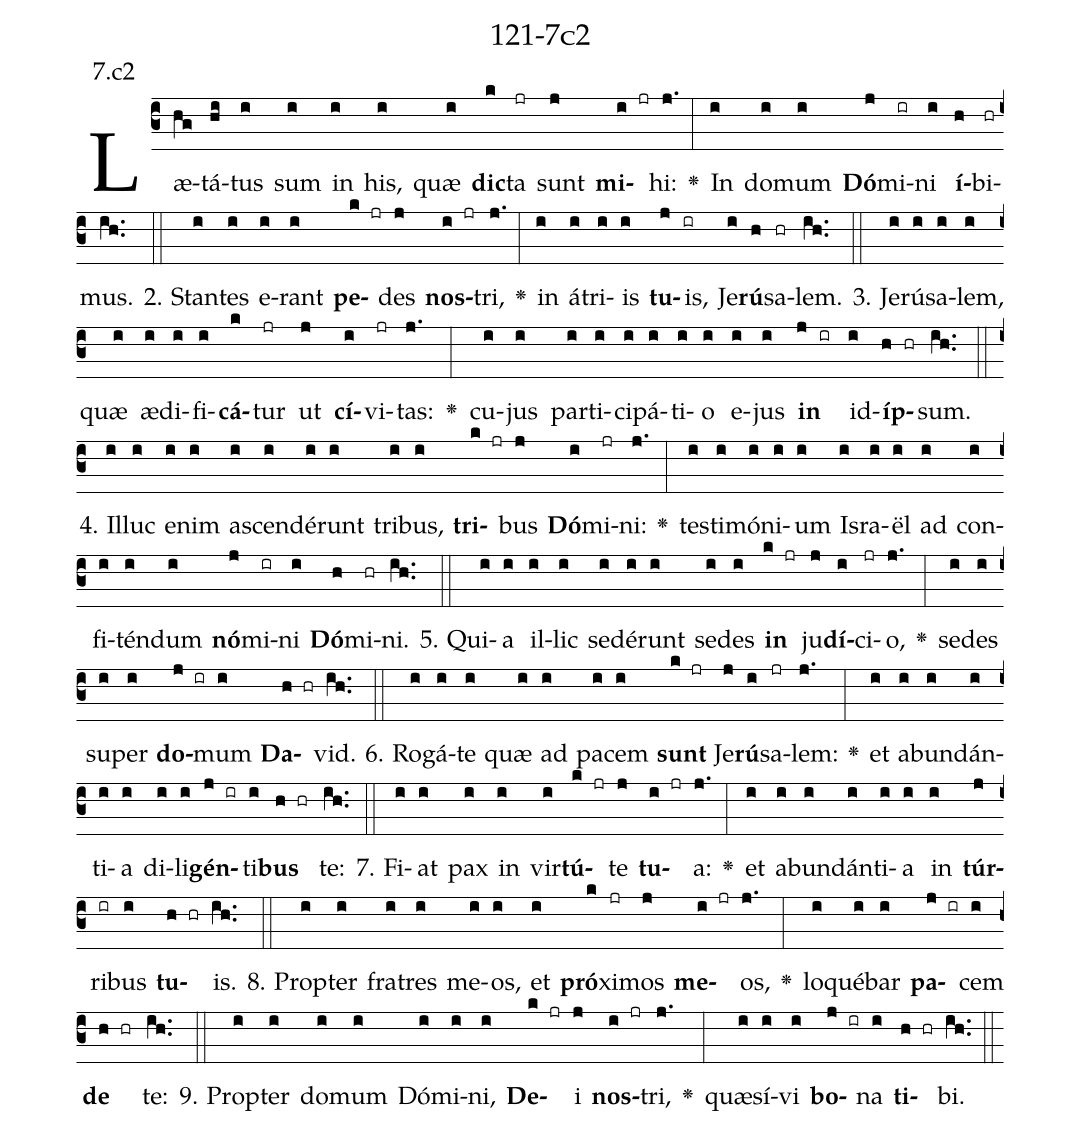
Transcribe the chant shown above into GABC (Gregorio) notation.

name: 121-7c2;
annotation: 7.c2;
%%
(c3)Læ(hg)tá(hi)tus(i) sum(i) in(i) his,(i) quæ(i) <b>dic</b>(k)ta(jr) sunt(j) <b>mi</b>(i jr)hi:(j.) <v>\greheightstar</v>(:) In(i) do(i)mum(i) <b>Dó</b>(j)mi(ir)ni(i) <b>í</b>(h)bi(hr)mus.(ih..) (::)
2. Stan(i)tes(i) e(i)rant(i) <b>pe</b>(k jr)des(j) <b>nos</b>(i jr)tri,(j.) <v>\greheightstar</v>(:) in(i) á(i)tri(i)is(i) <b>tu</b>(j)is,(ir) Je(i)<b>rú</b>(h)sa(hr)lem.(ih..) (::)
3. Je(i)rú(i)sa(i)lem,(i) quæ(i) æ(i)di(i)fi(i)<b>cá</b>(k)tur(jr) ut(j) <b>cí</b>(i)vi(jr)tas:(j.) <v>\greheightstar</v>(:) cu(i)jus(i) par(i)ti(i)ci(i)pá(i)ti(i)o(i) e(i)jus(i) <b>in</b>(j ir) id(i)<b>íp</b>(h hr)sum.(ih..) (::)
4. Il(i)luc(i) e(i)nim(i) a(i)scen(i)dé(i)runt(i) tri(i)bus,(i) <b>tri</b>(k jr)bus(j) <b>Dó</b>(i)mi(jr)ni:(j.) <v>\greheightstar</v>(:) tes(i)ti(i)mó(i)ni(i)um(i) Is(i)ra(i)ël(i) ad(i) con(i)fi(i)tén(i)dum(i) <b>nó</b>(j)mi(ir)ni(i) <b>Dó</b>(h)mi(hr)ni.(ih..) (::)
5. Qui(i)a(i) il(i)lic(i) se(i)dé(i)runt(i) se(i)des(i) <b>in</b>(k jr) ju(j)<b>dí</b>(i)ci(jr)o,(j.) <v>\greheightstar</v>(:) se(i)des(i) su(i)per(i) <b>do</b>(j ir)mum(i) <b>Da</b>(h hr)vid.(ih..) (::)
6. Ro(i)gá(i)te(i) quæ(i) ad(i) pa(i)cem(i) <b>sunt</b>(k jr) Je(j)<b>rú</b>(i)sa(jr)lem:(j.) <v>\greheightstar</v>(:) et(i) ab(i)un(i)dán(i)ti(i)a(i) di(i)li(i)<b>gén</b>(j ir)ti(i)<b>bus</b>(h hr) te:(ih..) (::)
7. Fi(i)at(i) pax(i) in(i) vir(i)<b>tú</b>(k jr)te(j) <b>tu</b>(i jr)a:(j.) <v>\greheightstar</v>(:) et(i) ab(i)un(i)dán(i)ti(i)a(i) in(i) <b>túr</b>(j)ri(ir)bus(i) <b>tu</b>(h hr)is.(ih..) (::)
8. Prop(i)ter(i) fra(i)tres(i) me(i)os,(i) et(i) <b>pró</b>(k)xi(jr)mos(j) <b>me</b>(i jr)os,(j.) <v>\greheightstar</v>(:) lo(i)qué(i)bar(i) <b>pa</b>(j ir)cem(i) <b>de</b>(h hr) te:(ih..) (::)
9. Prop(i)ter(i) do(i)mum(i) Dó(i)mi(i)ni,(i) <b>De</b>(k jr)i(j) <b>nos</b>(i jr)tri,(j.) <v>\greheightstar</v>(:) quæ(i)sí(i)vi(i) <b>bo</b>(j ir)na(i) <b>ti</b>(h hr)bi.(ih..) (::)
